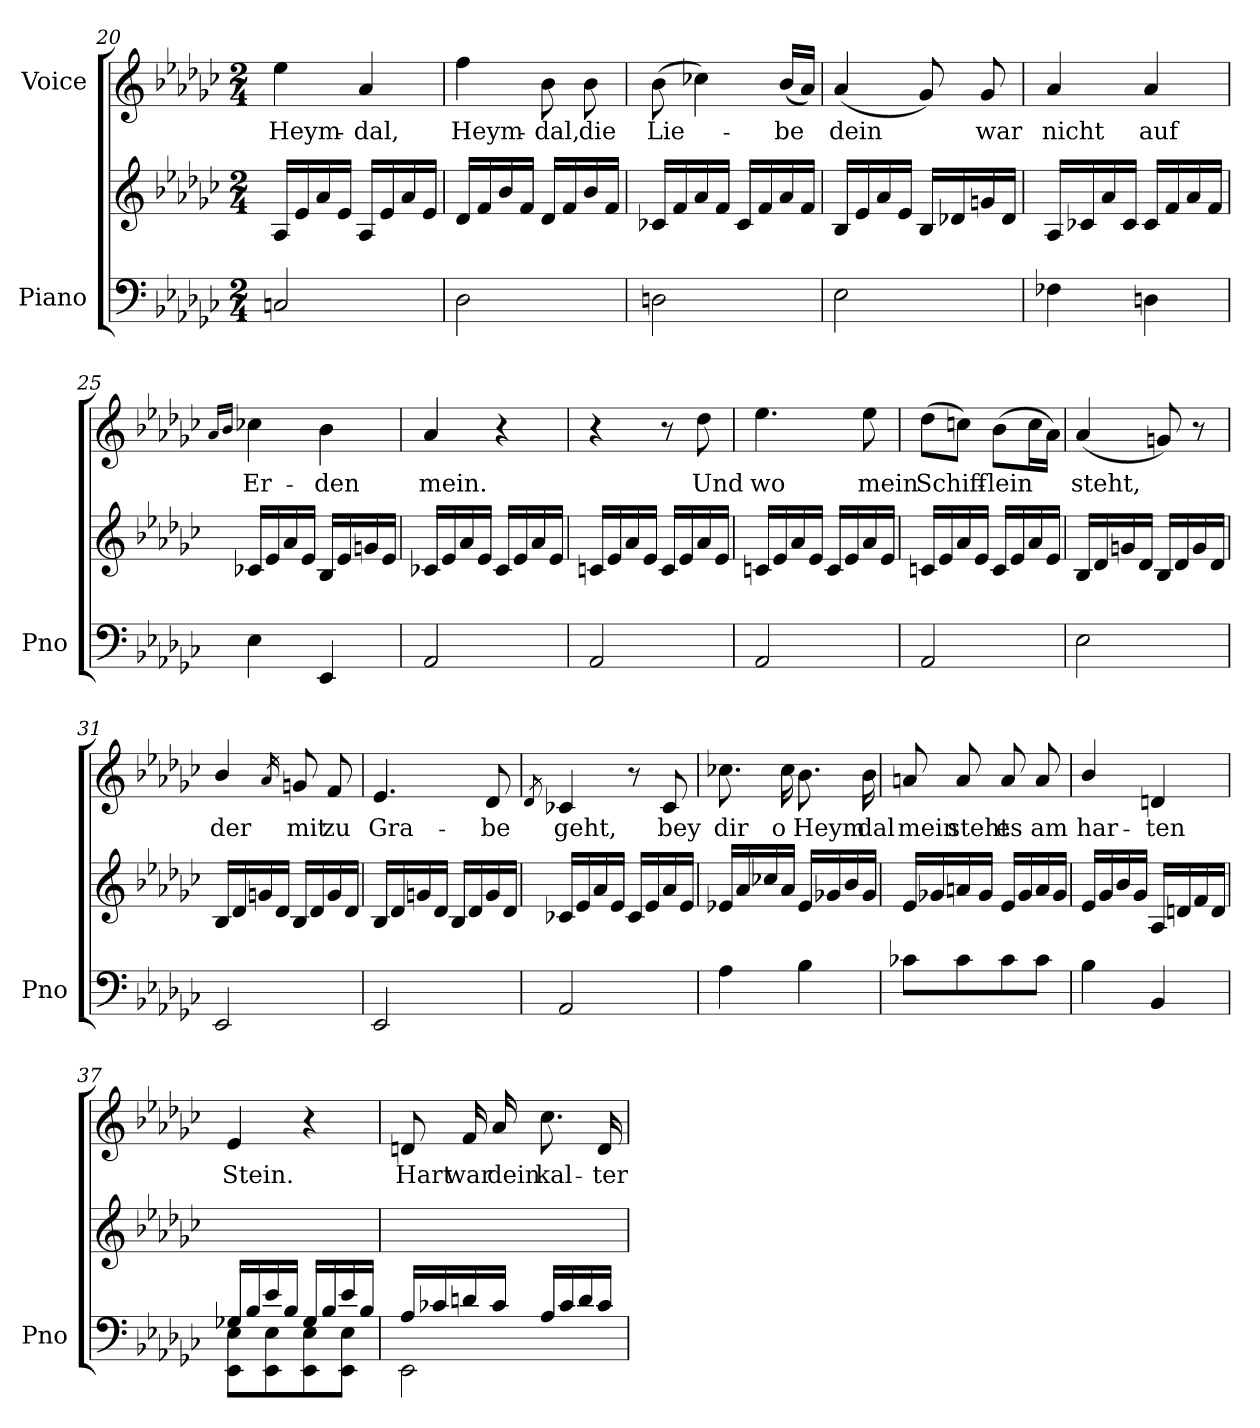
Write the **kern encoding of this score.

**kern	**kern	**kern	**text
*part2	*part2	*part1	*part1
*staff3	*staff2	*staff1	*staff1
*I"Piano	*	*I"Voice	*
*I'Pno	*	*	*
*clefF4	*clefG2	*clefG2	*
*k[b-e-a-d-g-c-]	*k[b-e-a-d-g-c-]	*k[b-e-a-d-g-c-]	*
*M2/4	*M2/4	*M2/4	*
=20	=20	=20	=20
2Cn/	16A-/LL	4ee-\	Heym-
.	16e-/	.	.
.	16a-/	.	.
.	16e-/JJ	.	.
.	16A-/LL	4a-/	-dal,
.	16e-/	.	.
.	16a-/	.	.
.	16e-/JJ	.	.
=21	=21	=21	=21
2D-\	16d-/LL	4ff\	Heym-
.	16f/	.	.
.	16b-/	.	.
.	16f/JJ	.	.
.	16d-/LL	8b-\	-dal,
.	16f/	.	.
.	16b-/	8b-\	die
.	16f/JJ	.	.
=22	=22	=22	=22
2Dn\	16c-X/LL	(8b-\	Lie-
.	16f/	.	.
.	16a-/	4cc-X\)	.
.	16f/JJ	.	.
.	16c-/LL	.	.
.	16f/	.	.
.	16a-/	(16b-/LL	-be
.	16f/JJ	16a-/JJ)	.
=23	=23	=23	=23
2E-\	16B-/LL	(4a-/	dein
.	16e-/	.	.
.	16a-/	.	.
.	16e-/JJ	.	.
.	16B-/LL	8g-/)	.
.	16d-X/	.	.
.	16gn/	8g-/	war
.	16d-/JJ	.	.
=24	=24	=24	=24
4F-X\	16A-/LL	4a-/	nicht
.	16c-X/	.	.
.	16a-/	.	.
.	16c-/JJ	.	.
4Dn\	16c-/LL	4a-/	auf
.	16f/	.	.
.	16a-/	.	.
.	16f/JJ	.	.
=25	=25	=25	=25
.	.	16qa-/LL	.
.	.	16qb-/JJ	.
4E-\	16c-X/LL	4cc-X\	Er-
.	16e-/	.	.
.	16a-/	.	.
.	16e-/JJ	.	.
4EE-/	16B-/LL	4b-\	-den
.	16e-/	.	.
.	16gn/	.	.
.	16e-/JJ	.	.
=26	=26	=26	=26
2AA-/	16c-X/LL	4a-/	mein.
.	16e-/	.	.
.	16a-/	.	.
.	16e-/JJ	.	.
.	16c-/LL	4r	.
.	16e-/	.	.
.	16a-/	.	.
.	16e-/JJ	.	.
=27	=27	=27	=27
2AA-/	16cn/LL	4r	.
.	16e-/	.	.
.	16a-/	.	.
.	16e-/JJ	.	.
.	16c/LL	8r	.
.	16e-/	.	.
.	16a-/	8dd-\	Und
.	16e-/JJ	.	.
=28	=28	=28	=28
2AA-/	16cn/LL	4.ee-\	wo
.	16e-/	.	.
.	16a-/	.	.
.	16e-/JJ	.	.
.	16c/LL	.	.
.	16e-/	.	.
.	16a-/	8ee-\	mein
.	16e-/JJ	.	.
=29	=29	=29	=29
2AA-/	16cn/LL	(8dd-\L	Schiff-
.	16e-/	.	.
.	16a-/	8ccn\J)	.
.	16e-/JJ	.	.
.	16c/LL	(8b-\L	-lein
.	16e-/	.	.
.	16a-/	16cc\L	.
.	16e-/JJ	16a-\JJ)	.
=30	=30	=30	=30
2E-\	16B-/LL	(4a-/	steht,
.	16d-/	.	.
.	16gn/	.	.
.	16d-/JJ	.	.
.	16B-/LL	8gn/)	.
.	16d-/	.	.
.	16g/	8r	.
.	16d-/JJ	.	.
=31	=31	=31	=31
2EE-/	16B-/LL	4b-/	der
.	16d-/	.	.
.	16gn/	.	.
.	16d-/JJ	.	.
.	.	16qa-/	.
.	16B-/LL	8gn/	mit
.	16d-/	.	.
.	16g/	8f/	zu
.	16d-/JJ	.	.
=32	=32	=32	=32
2EE-/	16B-/LL	4.e-/	Gra-
.	16d-/	.	.
.	16gn/	.	.
.	16d-/JJ	.	.
.	16B-/LL	.	.
.	16d-/	.	.
.	16g/	8d-/	-be
.	16d-/JJ	.	.
=33	=33	=33	=33
.	.	8qd-/	.
2AA-/	16c-X/LL	4c-X/	geht,
.	16e-/	.	.
.	16a-/	.	.
.	16e-/JJ	.	.
.	16c-/LL	8r	.
.	16e-/	.	.
.	16a-/	8c-/	bey
.	16e-/JJ	.	.
=34	=34	=34	=34
4A-\	16e-X/LL	8.cc-X\	dir
.	16a-/	.	.
.	16cc-X/	.	.
.	16a-/JJ	16cc-\	o
4B-\	16e-/LL	8.b-\	Heym-
.	16g-X/	.	.
.	16b-/	.	.
.	16g-/JJ	16b-\	-dal
=35	=35	=35	=35
8c-X\L	16e-/LL	8an/	mein
.	16g-X/	.	.
8c-\	16an/	8a/	steht
.	16g-/JJ	.	.
8c-\	16e-/LL	8a/	es
.	16g-/	.	.
8c-\J	16a/	8a/	am
.	16g-/JJ	.	.
=36	=36	=36	=36
4B-\	16e-/LL	4b-/	har-
.	16g-/	.	.
.	16b-/	.	.
.	16g-/JJ	.	.
4BB-/	16A-/LL	4dn/	-ten
.	16dn/	.	.
.	16f/	.	.
.	16d/JJ	.	.
=37	=37	=37	=37
*^	*	*	*
8EE-\ 8E-\L	16G-X/LL	2ryy	4e-/	Stein.
.	16B-/	.	.	.
8EE-\ 8E-\	16e-/	.	.	.
.	16B-/JJ	.	.	.
8EE-\ 8E-\	16G-/LL	.	4r	.
.	16B-/	.	.	.
8EE-\ 8E-\J	16e-/	.	.	.
.	16B-/JJ	.	.	.
=38	=38	=38	=38	=38
2EE-\	16A-/LL	2ryy	8dn/	Hart
.	16c-X/	.	.	.
.	16dn/	.	16f/	war
.	16c-/JJ	.	16a-/	dein
.	16A-/LL	.	8.cc-\	kal-
.	16c-/	.	.	.
.	16d/	.	.	.
.	16c-/JJ	.	16d/	-ter
*v	*v	*	*	*
=	=	=	=
*-	*-	*-	*-
